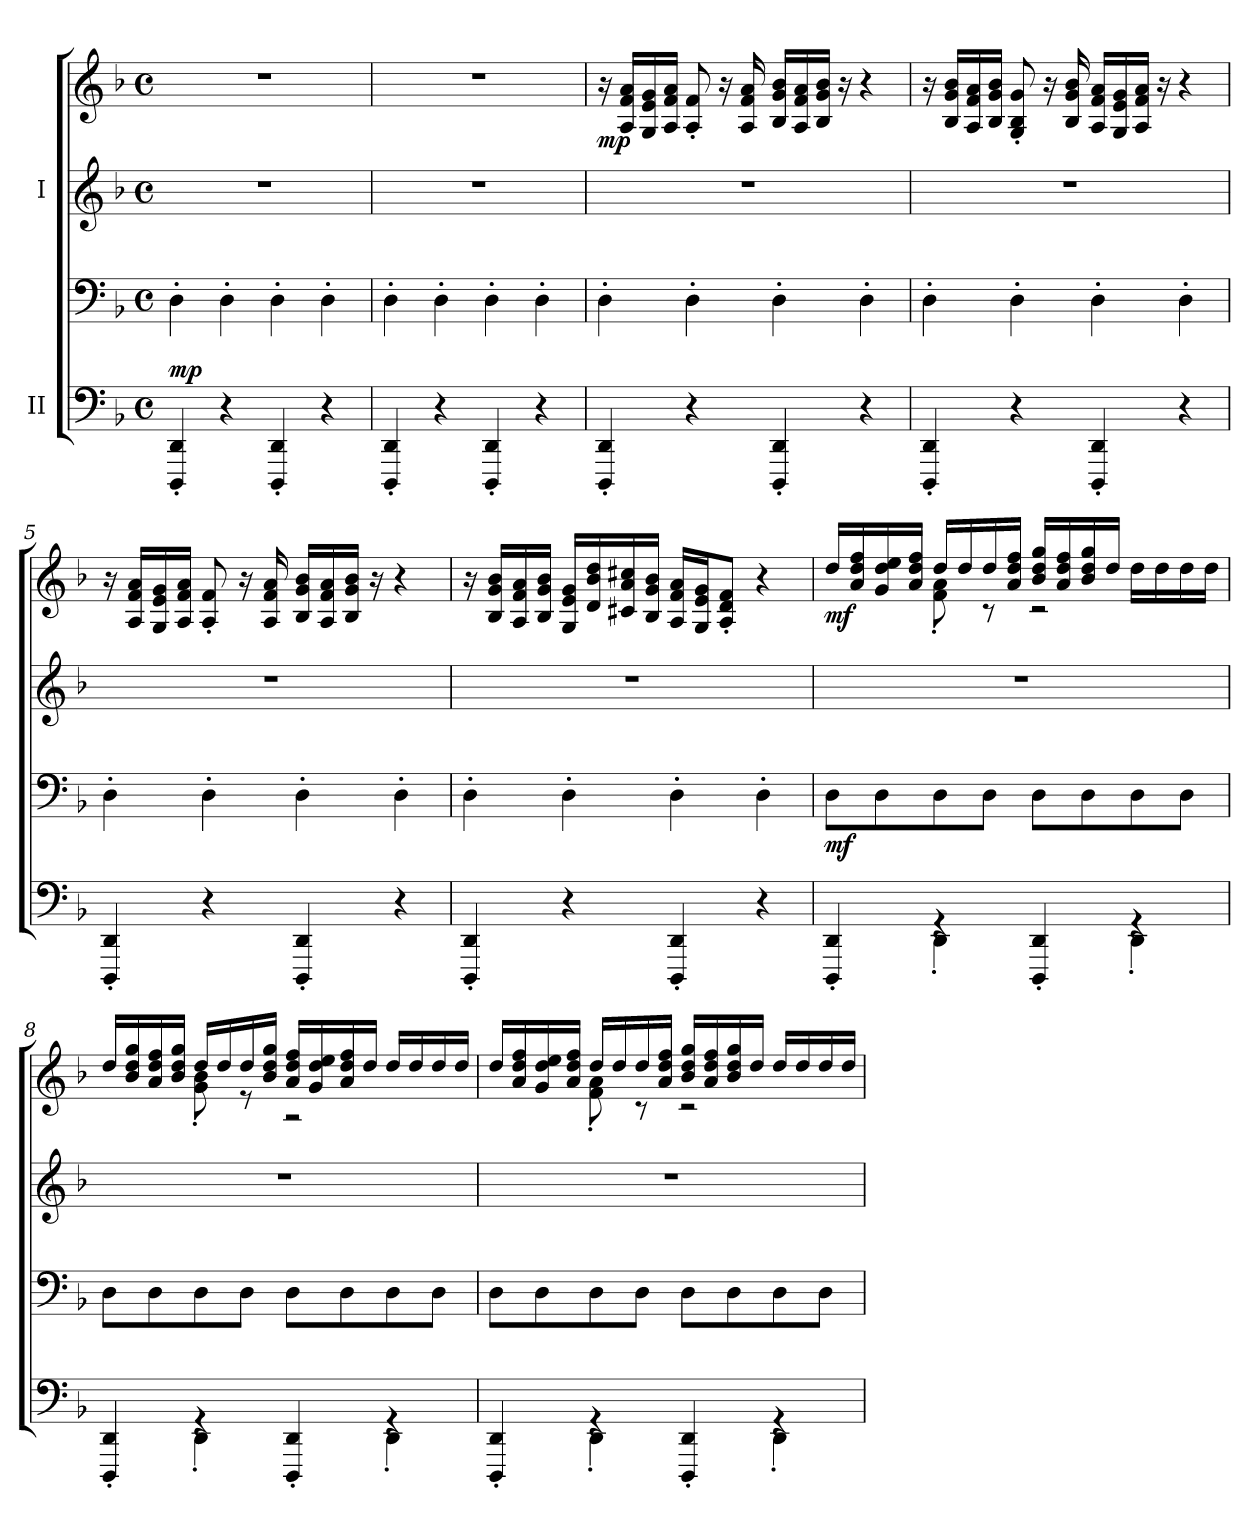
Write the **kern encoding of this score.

**kern	**kern	**dynam	**kern	**kern	**dynam
*part2	*part2	*part2	*part1	*part1	*part1
*staff4	*staff3	*staff3/4	*staff2	*staff1	*staff1/2
*I"II	*	*	*I"I	*	*
*clefF4	*clefF4	*	*clefG2	*clefG2	*
*k[b-]	*k[b-]	*	*k[b-]	*k[b-]	*
*M4/4	*M4/4	*	*M4/4	*M4/4	*
*met(c)	*met(c)	*	*met(c)	*met(c)	*
*MM90	*MM90	*	*MM90	*MM90	*
=1	=1	=1	=1	=1	=1
!	!	!LO:DY:a=2	!	!	!
4DDD/' 4DD/'	4D'\	mp	1r	1r	.
4r	4D'\	.	.	.	.
4DDD/' 4DD/'	4D'\	.	.	.	.
4r	4D'\	.	.	.	.
=2	=2	=2	=2	=2	=2
4DDD/' 4DD/'	4D'\	.	1r	1r	.
4r	4D'\	.	.	.	.
4DDD/' 4DD/'	4D'\	.	.	.	.
4r	4D'\	.	.	.	.
=3	=3	=3	=3	=3	=3
!	!	!	!	!	!LO:DY:b
4DDD/' 4DD/'	4D'\	.	1r	16r	mp
.	.	.	.	16A/ 16f/ 16a/LL	.
.	.	.	.	16G/ 16e/ 16g/	.
.	.	.	.	16A/ 16f/ 16a/JJ	.
4r	4D'\	.	.	8A/' 8f/'	.
.	.	.	.	16r	.
.	.	.	.	16A/ 16f/ 16a/	.
4DDD/' 4DD/'	4D'\	.	.	16B-/ 16g/ 16b-/LL	.
.	.	.	.	16A/ 16f/ 16a/	.
.	.	.	.	16B-/ 16g/ 16b-/JJ	.
.	.	.	.	16r	.
4r	4D'\	.	.	4r	.
=4	=4	=4	=4	=4	=4
4DDD/' 4DD/'	4D'\	.	1r	16r	.
.	.	.	.	16B-/ 16g/ 16b-/LL	.
.	.	.	.	16A/ 16f/ 16a/	.
.	.	.	.	16B-/ 16g/ 16b-/JJ	.
4r	4D'\	.	.	8G/' 8B-/' 8g/'	.
.	.	.	.	16r	.
.	.	.	.	16B-/ 16g/ 16b-/	.
4DDD/' 4DD/'	4D'\	.	.	16A/ 16f/ 16a/LL	.
.	.	.	.	16G/ 16e/ 16g/	.
.	.	.	.	16A/ 16f/ 16a/JJ	.
.	.	.	.	16r	.
4r	4D'\	.	.	4r	.
!!LO:LB:g=z
=5	=5	=5	=5	=5	=5
4DDD/' 4DD/'	4D'\	.	1r	16r	.
.	.	.	.	16A/ 16f/ 16a/LL	.
.	.	.	.	16G/ 16e/ 16g/	.
.	.	.	.	16A/ 16f/ 16a/JJ	.
4r	4D'\	.	.	8A/' 8f/'	.
.	.	.	.	16r	.
.	.	.	.	16A/ 16f/ 16a/	.
4DDD/' 4DD/'	4D'\	.	.	16B-/ 16g/ 16b-/LL	.
.	.	.	.	16A/ 16f/ 16a/	.
.	.	.	.	16B-/ 16g/ 16b-/JJ	.
.	.	.	.	16r	.
4r	4D'\	.	.	4r	.
=6	=6	=6	=6	=6	=6
4DDD/' 4DD/'	4D'\	.	1r	16r	.
.	.	.	.	16B-/ 16g/ 16b-/LL	.
.	.	.	.	16A/ 16f/ 16a/	.
.	.	.	.	16B-/ 16g/ 16b-/JJ	.
4r	4D'\	.	.	16G/ 16e/ 16g/LL	.
.	.	.	.	16d/ 16b-/ 16dd/	.
.	.	.	.	16c#X/ 16a/ 16cc#X/	.
.	.	.	.	16B-/ 16g/ 16b-/JJ	.
4DDD/' 4DD/'	4D'\	.	.	16A/ 16f/ 16a/LL	.
.	.	.	.	16G/ 16e/ 16g/J	.
.	.	.	.	8A/' 8d/' 8f/'J	.
4r	4D'\	.	.	4r	.
=7	=7	=7	=7	=7	=7
*^	*	*	*	*^	*
!	!	!	!LO:DY:b	!	!	!	!LO:DY:b
4DDD/' 4DD/'	4ryy	8D\L	mf	1r	16dd/LL	4ryy	mf
.	.	.	.	.	16a/ 16dd/ 16ff/	.	.
.	.	8D\	.	.	16g/ 16dd/ 16ee/	.	.
.	.	.	.	.	16a/ 16dd/ 16ff/JJ	.	.
4rGG	4DD'\	8D\	.	.	16dd/LL	8f\' 8a\'	.
.	.	.	.	.	16dd/	.	.
.	.	8D\J	.	.	16dd/	8r	.
.	.	.	.	.	16a/ 16dd/ 16ff/JJ	.	.
4DDD/' 4DD/'	4ryy	8D\L	.	.	16b-/ 16dd/ 16gg/LL	2r	.
.	.	.	.	.	16a/ 16dd/ 16ff/	.	.
.	.	8D\	.	.	16b-/ 16dd/ 16gg/	.	.
.	.	.	.	.	16dd/JJ	.	.
4rGG	4DD'\	8D\	.	.	16dd\LL	.	.
.	.	.	.	.	16dd\	.	.
.	.	8D\J	.	.	16dd\	.	.
.	.	.	.	.	16dd\JJ	.	.
!!LO:LB:g=z	!!
=8	=8	=8	=8	=8	=8	=8	=8
4DDD/' 4DD/'	4ryy	8D\L	.	1r	16dd/LL	4ryy	.
.	.	.	.	.	16b-/ 16dd/ 16gg/	.	.
.	.	8D\	.	.	16a/ 16dd/ 16ff/	.	.
.	.	.	.	.	16b-/ 16dd/ 16gg/JJ	.	.
4rGG	4DD'\	8D\	.	.	16dd/LL	8g\' 8b-\'	.
.	.	.	.	.	16dd/	.	.
.	.	8D\J	.	.	16dd/	8r	.
.	.	.	.	.	16b-/ 16dd/ 16gg/JJ	.	.
4DDD/' 4DD/'	4ryy	8D\L	.	.	16a/ 16dd/ 16ff/LL	2r	.
.	.	.	.	.	16g/ 16dd/ 16ee/	.	.
.	.	8D\	.	.	16a/ 16dd/ 16ff/	.	.
.	.	.	.	.	16dd/JJ	.	.
4rGG	4DD'\	8D\	.	.	16dd/LL	.	.
.	.	.	.	.	16dd/	.	.
.	.	8D\J	.	.	16dd/	.	.
.	.	.	.	.	16dd/JJ	.	.
=9	=9	=9	=9	=9	=9	=9	=9
4DDD/' 4DD/'	4ryy	8D\L	.	1r	16dd/LL	4ryy	.
.	.	.	.	.	16a/ 16dd/ 16ff/	.	.
.	.	8D\	.	.	16g/ 16dd/ 16ee/	.	.
.	.	.	.	.	16a/ 16dd/ 16ff/JJ	.	.
4rGG	4DD'\	8D\	.	.	16dd/LL	8f\' 8a\'	.
.	.	.	.	.	16dd/	.	.
.	.	8D\J	.	.	16dd/	8r	.
.	.	.	.	.	16a/ 16dd/ 16ff/JJ	.	.
4DDD/' 4DD/'	4ryy	8D\L	.	.	16b-/ 16dd/ 16gg/LL	2r	.
.	.	.	.	.	16a/ 16dd/ 16ff/	.	.
.	.	8D\	.	.	16b-/ 16dd/ 16gg/	.	.
.	.	.	.	.	16dd/JJ	.	.
4rGG	4DD'\	8D\	.	.	16dd/LL	.	.
.	.	.	.	.	16dd/	.	.
.	.	8D\J	.	.	16dd/	.	.
.	.	.	.	.	16dd/JJ	.	.
*v	*v	*	*	*	*v	*v	*
=	=	=	=	=	=
*-	*-	*-	*-	*-	*-
